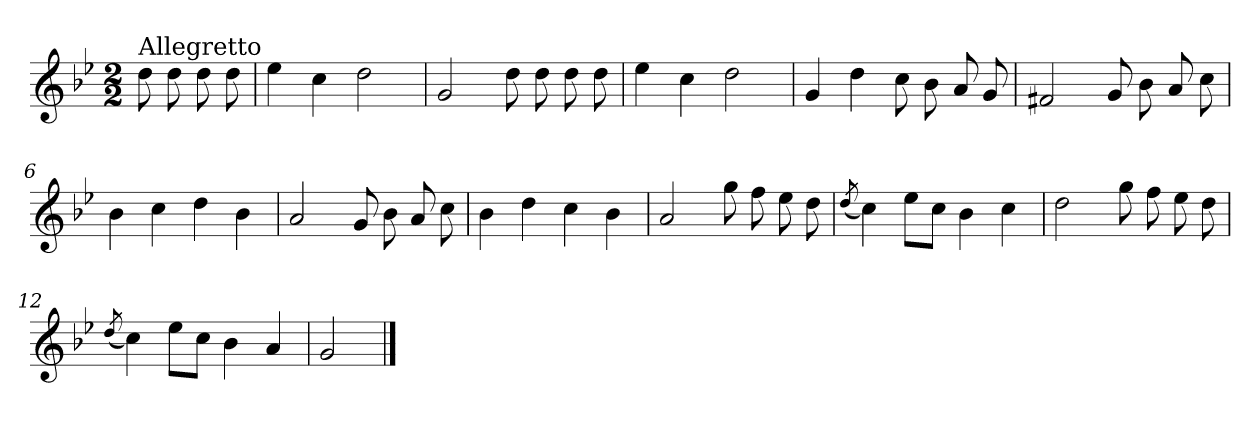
**kern
*part1
*staff1
*clefG2
*k[b-e-]
*g:
*M2/2
=
!LO:TX:a:t=Allegretto
8dd\
8dd\
8dd\
8dd\
=1
4ee-\
4cc\
2dd\
=2
2g/
8dd\
8dd\
8dd\
8dd\
=3
4ee-\
4cc\
2dd\
=4
4g/
4dd\
8cc\
8b-\
8a/
8g/
!!LO:LB:g=z
=5
2f#X/
8g/
8b-\
8a/
8cc\
=6
4b-\
4cc\
4dd\
4b-\
=7
2a/
8g/
8b-\
8a/
8cc\
=8
4b-\
4dd\
4cc\
4b-\
=9
2a/
8gg\
8ff\
8ee-\
8dd\
!!LO:LB:g=z
=10
(<8qdd/
4cc\)
8ee-\L
8cc\J
4b-\
4cc\
=11
2dd\
8gg\
8ff\
8ee-\
8dd\
=12
(<8qdd/
4cc\)
8ee-\L
8cc\J
4b-\
4a/
=13
2g/
==
*-
